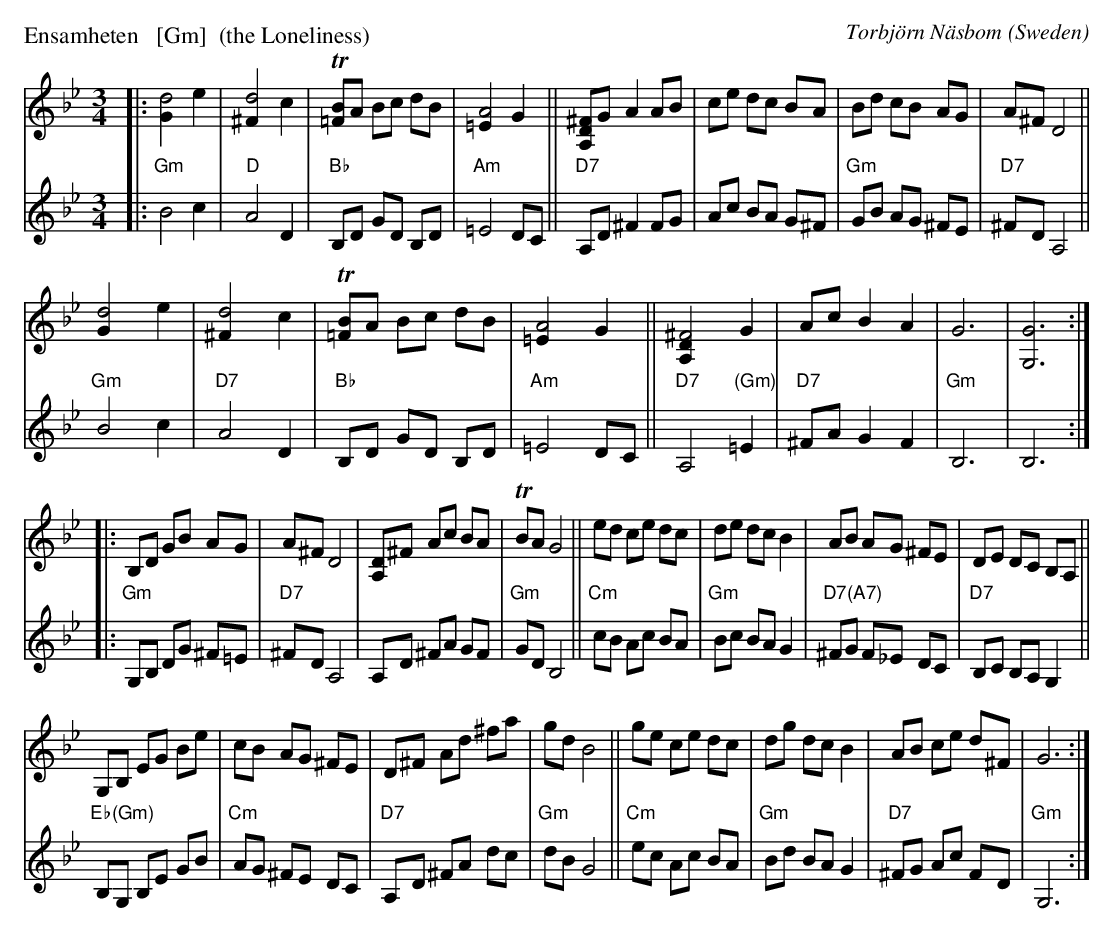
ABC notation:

X:1
P: Ensamheten   [Gm]  (the Loneliness)
C: Torbj\"orn N\"asbom
O: Sweden
M: 3/4
L: 1/8
K: Gm
V: 1 staves=2
|:\
[d4G2] e2 | [d4^F2] c2 | T[B=F]A Bc dB | [A4=E2] G2 ||\
[^FDA,]G A2 AB | ce dc BA | Bd cB AG | A^F D4 ||
[d4G2] e2 | [d4^F2] c2 | T[B=F]A Bc dB | [A4=E2] G2 ||\
[^F4D2A,2] G2 | Ac B2 A2 | G6 | [G6G,6] :|
|:\
B,D GB AG | A^F D4 | [DA,]^F Ac BA | TBA G4 ||\
ed ce dc | de dc B2 | AB AG ^FE | DE DC B,A, ||
G,B, EG Be | cB AG ^FE | D^F Ad ^fa | gd B4 ||\
ge ce dc | dg dc B2 | AB ce d^F | G6 :|
V: 2
|:\
"Gm"B4 c2 | "D"A4 D2 | "Bb"B,D GD B,D | "Am"=E4 DC || "D7"A,D ^F2 FG | Ac BA G^F |
"Gm"GB AG ^FE | "D7"^FD A,4 || "Gm"B4 c2 | "D7"A4 D2 | "Bb"B,D GD B,D | "Am"=E4 DC || "D7"A,4 "(Gm)"=E2 |
"D7"^FA G2 F2 | "Gm"B,6 | B,6 :||: "Gm"G,B, DG ^F=E | "D7"^FD A,4 | A,D ^FA GF | "Gm"GD B,4 || "Cm"cB Ac BA |
"Gm"Bc BA G2 | "D7(A7)"^FG F_E DC | "D7"B,C B,A, G,2 || "Eb(Gm)"B,G, B,E GB | "Cm"AG ^FE DC |
"D7"A,D ^FA dc | "Gm"dB G4 || "Cm"ec Ac BA | "Gm"Bd BA G2 | "D7"^FG Ac FD | "Gm"G,6 :|
